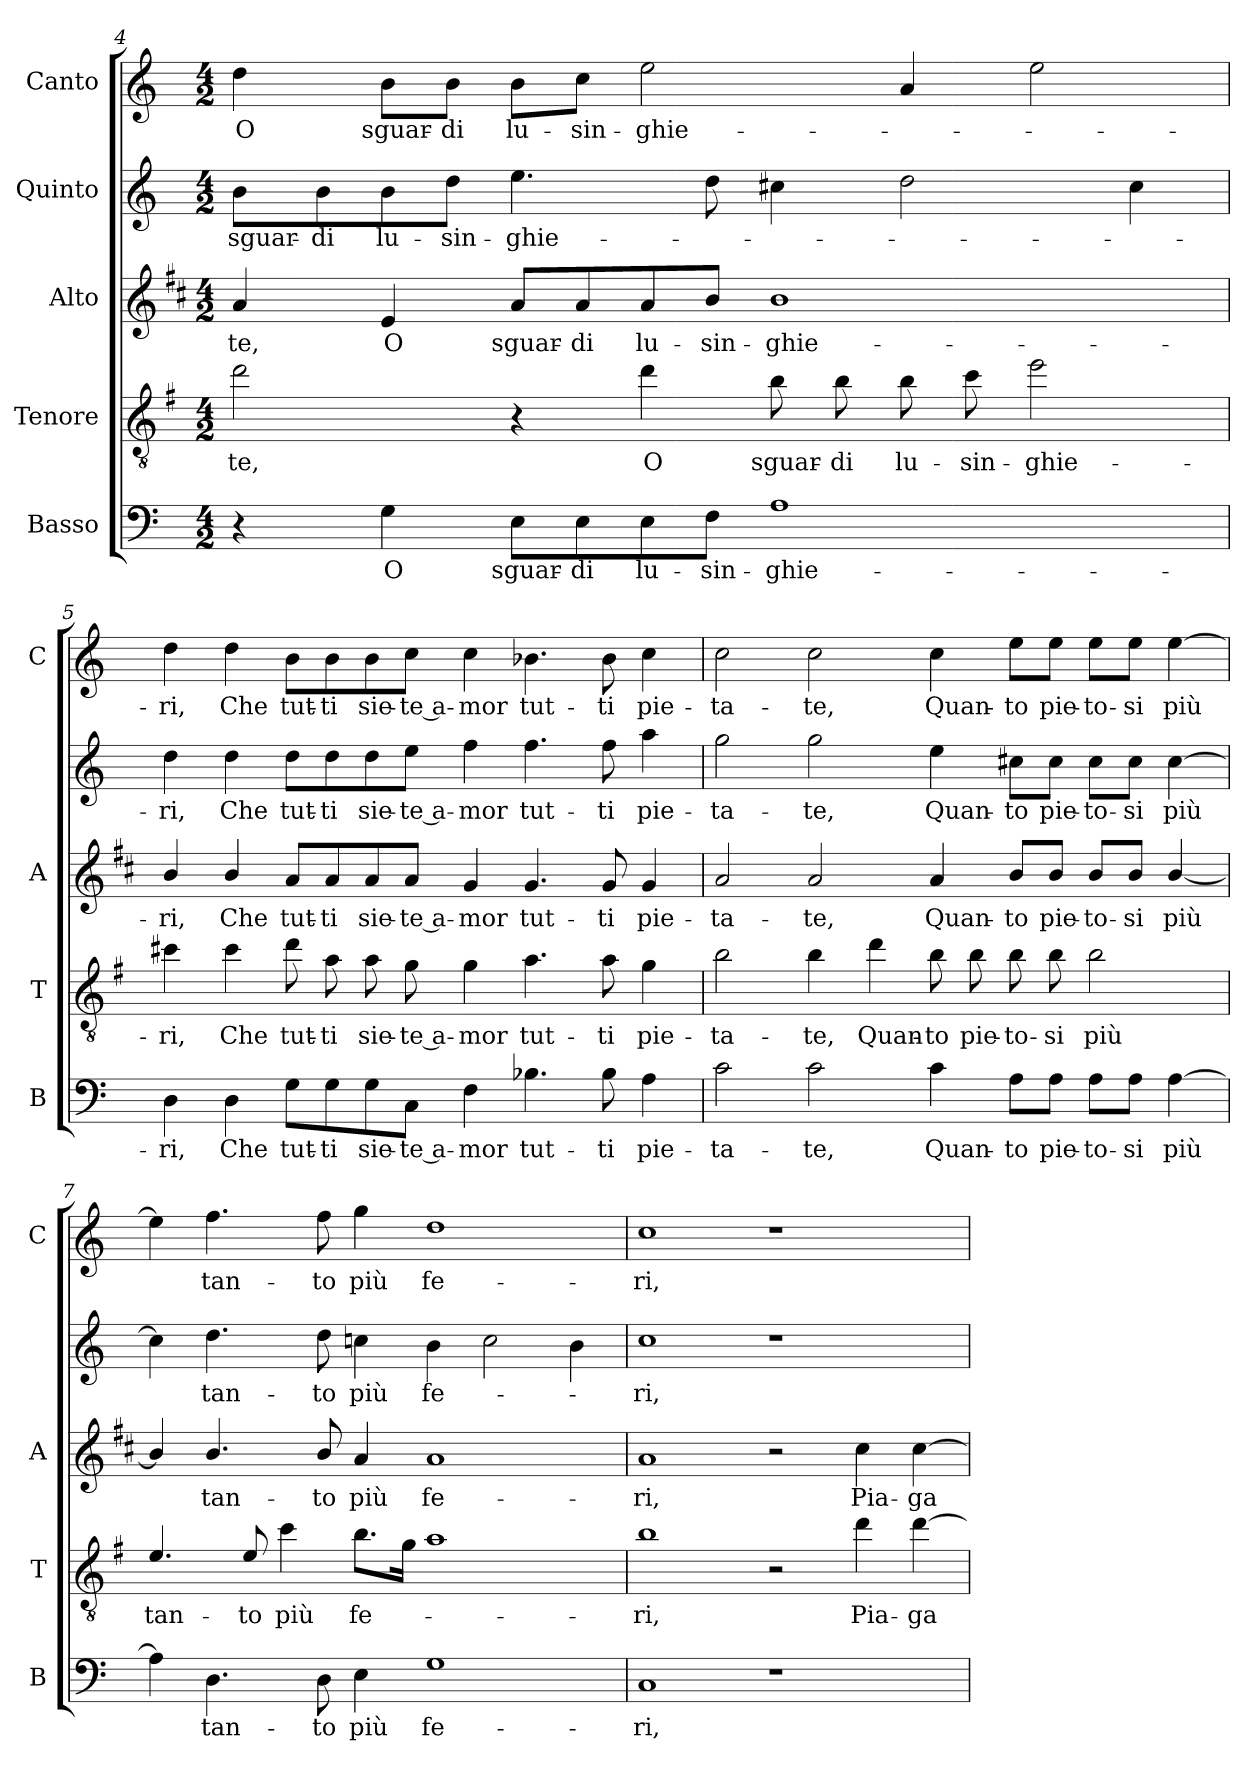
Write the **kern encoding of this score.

**kern	**text	**kern	**text	**kern	**text	**kern	**text	**kern	**text
*part5	*part5	*part4	*part4	*part3	*part3	*part2	*part2	*part1	*part1
*staff5	*staff5	*staff4	*staff4	*staff3	*staff3	*staff2	*staff2	*staff1	*staff1
*I"Basso	*	*I"Tenore	*	*I"Alto	*	*I"Quinto	*	*I"Canto	*
*I'B	*	*I'T	*	*I'A	*	*	*	*I'C	*
*clefF4	*	*clefGv2	*	*clefG2	*	*clefG2	*	*clefG2	*
*	*	*ITrd4c7	*	*ITrd1c2	*	*	*	*	*
*k[]	*	*k[]	*	*k[]	*	*k[]	*	*k[]	*
*C:	*	*C:	*	*C:	*	*C:	*	*C:	*
*M4/2	*	*M4/2	*	*M4/2	*	*M4/2	*	*M4/2	*
=4	=4	=4	=4	=4	=4	=4	=4	=4	=4
!	!	!	!LO:LY:b	!	!LO:LY:b	!	!LO:LY:b	!	!LO:LY:b
4r	.	2g\	-te,	4g/	-te,	8b\L	sguar-	4dd\	O
!	!	!	!	!	!	!	!LO:LY:b	!	!
.	.	.	.	.	.	8b\	-di	.	.
!	!LO:LY:b	!	!	!	!LO:LY:b	!	!LO:LY:b	!	!LO:LY:b
4G\	O	.	.	4d/	O	8b\	lu-	8b\L	sguar-
!	!	!	!	!	!	!	!LO:LY:b	!	!LO:LY:b
.	.	.	.	.	.	8dd\J	-sin-	8b\J	-di
!	!LO:LY:b	!	!	!	!LO:LY:b	!	!LO:LY:b	!	!LO:LY:b
8E\L	sguar-	4r	.	8g/L	sguar-	4.ee\	-ghie-	8b\L	lu-
!	!LO:LY:b	!	!	!	!LO:LY:b	!	!	!	!LO:LY:b
8E\	-di	.	.	8g/	-di	.	.	8cc\J	-sin-
!	!LO:LY:b	!	!LO:LY:b	!	!LO:LY:b	!	!	!	!LO:LY:b
8E\	lu-	4g\	O	8g/	lu-	.	.	2ee\	-ghie-
!	!LO:LY:b	!	!	!	!LO:LY:b	!	!	!	!
8F\J	-sin-	.	.	8a/J	-sin-	8dd\	.	.	.
!	!LO:LY:b	!	!LO:LY:b	!	!LO:LY:b	!	!	!	!
1A	-ghie-	8e\	sguar-	1a	-ghie-	4cc#X\	.	.	.
!	!	!	!LO:LY:b	!	!	!	!	!	!
.	.	8e\	-di	.	.	.	.	.	.
!	!	!	!LO:LY:b	!	!	!	!	!	!
.	.	8e\	lu-	.	.	2dd\	.	4a/	.
!	!	!	!LO:LY:b	!	!	!	!	!	!
.	.	8f\	-sin-	.	.	.	.	.	.
!	!	!	!LO:LY:b	!	!	!	!	!	!
.	.	2a\	-ghie-	.	.	.	.	2ee\	.
.	.	.	.	.	.	4cc#\	.	.	.
=5	=5	=5	=5	=5	=5	=5	=5	=5	=5
!	!LO:LY:b	!	!LO:LY:b	!	!LO:LY:b	!	!LO:LY:b	!	!LO:LY:b
4D\	-ri,	4f#X\	-ri,	4a/	-ri,	4dd\	-ri,	4dd\	-ri,
!	!LO:LY:b	!	!LO:LY:b	!	!LO:LY:b	!	!LO:LY:b	!	!LO:LY:b
4D\	Che	4f#\	Che	4a/	Che	4dd\	Che	4dd\	Che
!	!LO:LY:b	!	!LO:LY:b	!	!LO:LY:b	!	!LO:LY:b	!	!LO:LY:b
8G\L	tut-	8g\	tut-	8g/L	tut-	8dd\L	tut-	8b\L	tut-
!	!LO:LY:b	!	!LO:LY:b	!	!LO:LY:b	!	!LO:LY:b	!	!LO:LY:b
8G\	-ti	8d\	-ti	8g/	-ti	8dd\	-ti	8b\	-ti
!	!LO:LY:b	!	!LO:LY:b	!	!LO:LY:b	!	!LO:LY:b	!	!LO:LY:b
8G\	sie-	8d\	sie-	8g/	sie-	8dd\	sie-	8b\	sie-
!	!LO:LY:b	!	!LO:LY:b	!	!LO:LY:b	!	!LO:LY:b	!	!LO:LY:b
8C\J	-te a-	8c\	-te a-	8g/J	-te a-	8ee\J	-te a-	8cc\J	-te a-
!	!LO:LY:b	!	!LO:LY:b	!	!LO:LY:b	!	!LO:LY:b	!	!LO:LY:b
4F\	-mor	4c\	-mor	4f/	-mor	4ff\	-mor	4cc\	-mor
!	!LO:LY:b	!	!LO:LY:b	!	!LO:LY:b	!	!LO:LY:b	!	!LO:LY:b
4.B-X\	tut-	4.d\	tut-	4.f/	tut-	4.ff\	tut-	4.b-X\	tut-
!	!LO:LY:b	!	!LO:LY:b	!	!LO:LY:b	!	!LO:LY:b	!	!LO:LY:b
8B-\	-ti	8d\	-ti	8f/	-ti	8ff\	-ti	8b-\	-ti
!	!LO:LY:b	!	!LO:LY:b	!	!LO:LY:b	!	!LO:LY:b	!	!LO:LY:b
4A\	pie-	4c\	pie-	4f/	pie-	4aa\	pie-	4cc\	pie-
!!LO:LB:g=z
=6	=6	=6	=6	=6	=6	=6	=6	=6	=6
!	!LO:LY:b	!	!LO:LY:b	!	!LO:LY:b	!	!LO:LY:b	!	!LO:LY:b
2c\	-ta-	2e\	-ta-	2g/	-ta-	2gg\	-ta-	2cc\	-ta-
!	!LO:LY:b	!	!LO:LY:b	!	!LO:LY:b	!	!LO:LY:b	!	!LO:LY:b
2c\	-te,	4e\	-te,	2g/	-te,	2gg\	-te,	2cc\	-te,
!	!	!	!LO:LY:b	!	!	!	!	!	!
.	.	4g\	Quan-	.	.	.	.	.	.
!	!LO:LY:b	!	!LO:LY:b	!	!LO:LY:b	!	!LO:LY:b	!	!LO:LY:b
4c\	Quan-	8e\	-to	4g/	Quan-	4ee\	Quan-	4cc\	Quan-
!	!	!	!LO:LY:b	!	!	!	!	!	!
.	.	8e\	pie-	.	.	.	.	.	.
!	!LO:LY:b	!	!LO:LY:b	!	!LO:LY:b	!	!LO:LY:b	!	!LO:LY:b
8A\L	-to	8e\	-to-	8a/L	-to	8cc#X\L	-to	8ee\L	-to
!	!LO:LY:b	!	!LO:LY:b	!	!LO:LY:b	!	!LO:LY:b	!	!LO:LY:b
8A\J	pie-	8e\	-si	8a/J	pie-	8cc#\J	pie-	8ee\J	pie-
!	!LO:LY:b	!	!LO:LY:b	!	!LO:LY:b	!	!LO:LY:b	!	!LO:LY:b
8A\L	-to-	2e\	più	8a/L	-to-	8cc#\L	-to-	8ee\L	-to-
!	!LO:LY:b	!	!	!	!LO:LY:b	!	!LO:LY:b	!	!LO:LY:b
8A\J	-si	.	.	8a/J	-si	8cc#\J	-si	8ee\J	-si
!	!LO:LY:b	!	!	!	!LO:LY:b	!	!LO:LY:b	!	!LO:LY:b
[4A\	più	.	.	[4a/	più	[4cc#\	più	[4ee\	più
=7	=7	=7	=7	=7	=7	=7	=7	=7	=7
!	!	!	!LO:LY:b	!	!	!	!	!	!
4A\]	.	4.A/	tan-	4a/]	.	4cc#\]	.	4ee\]	.
!	!LO:LY:b	!	!	!	!LO:LY:b	!	!LO:LY:b	!	!LO:LY:b
4.D\	tan-	.	.	4.a/	tan-	4.dd\	tan-	4.ff\	tan-
!	!	!	!LO:LY:b	!	!	!	!	!	!
.	.	8A/	-to	.	.	.	.	.	.
!	!	!	!LO:LY:b	!	!	!	!	!	!
.	.	4f\	più	.	.	.	.	.	.
!	!LO:LY:b	!	!	!	!LO:LY:b	!	!LO:LY:b	!	!LO:LY:b
8D\	-to	.	.	8a/	-to	8dd\	-to	8ff\	-to
!	!LO:LY:b	!	!LO:LY:b	!	!LO:LY:b	!	!LO:LY:b	!	!LO:LY:b
4E\	più	8.e\L	fe-	4g/	più	4ccn\	più	4gg\	più
.	.	16c\Jk	.	.	.	.	.	.	.
!	!LO:LY:b	!	!	!	!LO:LY:b	!	!LO:LY:b	!	!LO:LY:b
1G	fe-	1d	.	1g	fe-	4b\	fe-	1dd	fe-
.	.	.	.	.	.	2cc\	.	.	.
.	.	.	.	.	.	4b\	.	.	.
=8	=8	=8	=8	=8	=8	=8	=8	=8	=8
!	!LO:LY:b	!	!LO:LY:b	!	!LO:LY:b	!	!LO:LY:b	!	!LO:LY:b
1C	-ri,	1e	-ri,	1g	-ri,	1cc	-ri,	1cc	-ri,
1r	.	2r	.	2r	.	1r	.	1r	.
!	!	!	!LO:LY:b	!	!LO:LY:b	!	!	!	!
.	.	4g\	Pia-	4b\	Pia-	.	.	.	.
!	!	!	!LO:LY:b	!	!LO:LY:b	!	!	!	!
.	.	[4g\	-ga-	[4b\	-ga-	.	.	.	.
=	=	=	=	=	=	=	=	=	=
*-	*-	*-	*-	*-	*-	*-	*-	*-	*-
